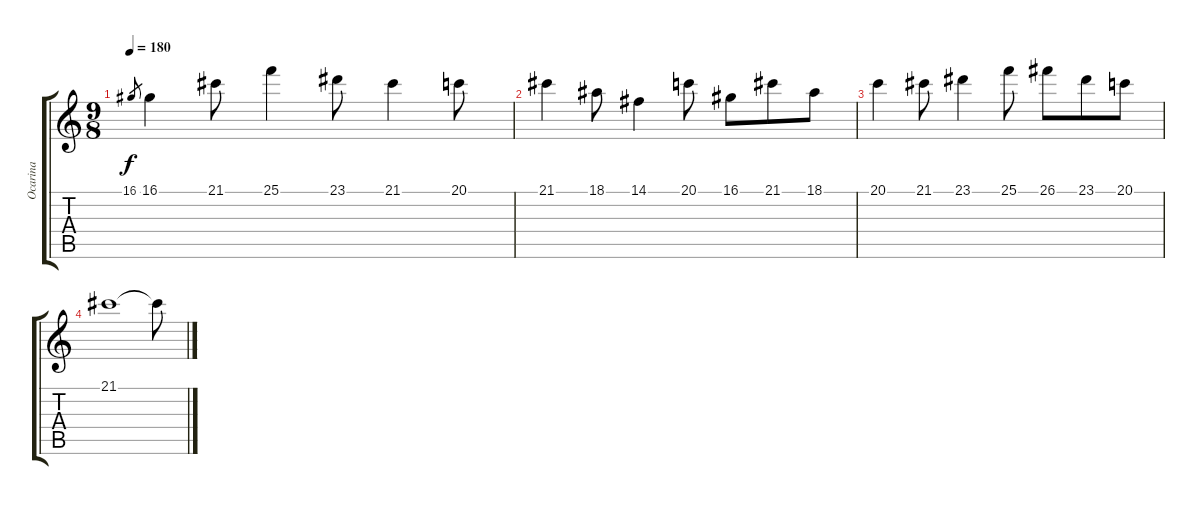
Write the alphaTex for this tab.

\track ("Ocarina" "Ocarina") {instrument ocarina}
\staff {score tabs}
\tuning (E4 B3 G3 D3 A2 E2) {hide}
\ts (9 8)
\tempo 180
\clef g2
\ks c
16.1.8{gr dy f} 16.1.4 21.1.8 25.1.4 23.1.8 21.1.4 20.1.8 |
21.1.4 18.1.8 14.1.4 20.1.8 16.1.8 21.1.8 18.1.8 |
20.1.4 21.1.8 23.1.4 25.1.8 26.1.8 23.1.8 20.1.8 |
21.1.1{volume 0} 21.1{t}.8
